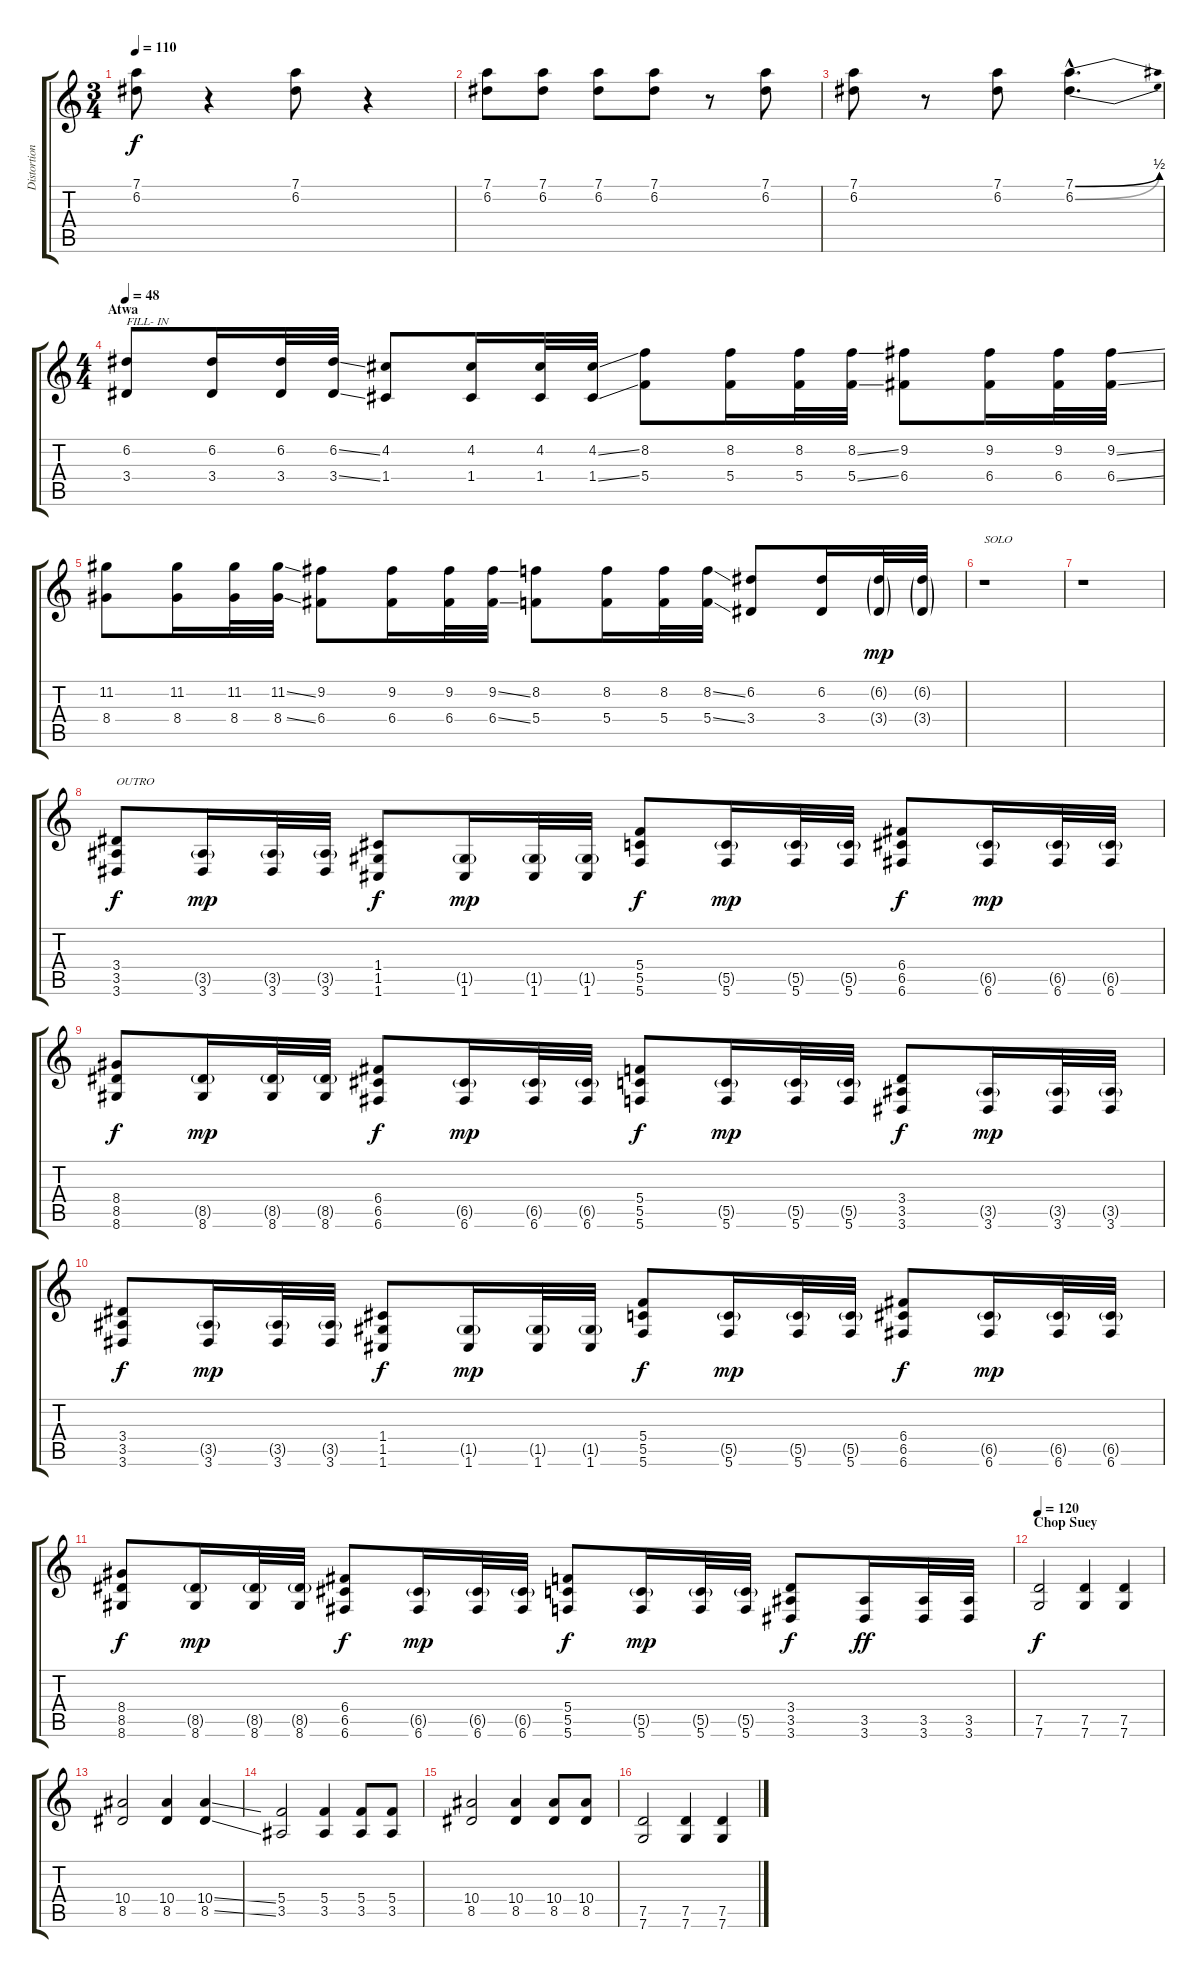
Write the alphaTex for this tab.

\track ("Distortion Guitar" "Distortion") {instrument distortionguitar}
\staff {score tabs}
\tuning (D4 A3 F3 C3 G2 C2) {hide}
\ts (3 4)
\tempo 110
\clef g2
\ks c
(7.1 6.2).8{dy f} r.4 (7.1 6.2).8 r.4 |
(7.1 6.2).8 (7.1 6.2).8 (7.1 6.2).8 (7.1 6.2).8 r.8 (7.1 6.2).8 |
(7.1 6.2).8 r.8 (7.1 6.2).8 (7.1{be (bend 0 0 60 2) hac} 6.2{be (bend 0 0 60 2) hac}).4{d} |
\ts (4 4)
\section ("" "Atwa")
\tempo 48
(6.2 3.4).8{txt "FILL- IN"} (6.2 3.4).16 (6.2 3.4).32 (6.2{ss} 3.4{ss}).32 (4.2 1.4).8 (4.2 1.4).16 (4.2 1.4).32 (4.2{ss} 1.4{ss}).32 (8.2 5.4).8 (8.2 5.4).16 (8.2 5.4).32 (8.2{ss} 5.4{ss}).32 (9.2 6.4).8 (9.2 6.4).16 (9.2 6.4).32 (9.2{ss} 6.4{ss}).32 |
(11.2 8.4).8 (11.2 8.4).16 (11.2 8.4).32 (11.2{ss} 8.4{ss}).32 (9.2 6.4).8 (9.2 6.4).16 (9.2 6.4).32 (9.2{ss} 6.4{ss}).32 (8.2 5.4).8 (8.2 5.4).16 (8.2 5.4).32 (8.2{ss} 5.4{ss}).32 (6.2 3.4).8 (6.2 3.4).16 (6.2{g} 3.4{g}).32{dy mp} (6.2{g} 3.4{g}).32 |
r.1{txt "SOLO"} |
r.1 |
(3.4 3.5 3.6).8{txt "OUTRO" dy f} (3.5{g} 3.6).16{dy mp} (3.5{g} 3.6).32 (3.5{g} 3.6).32 (1.4 1.5 1.6).8{dy f} (1.5{g} 1.6).16{dy mp} (1.5{g} 1.6).32 (1.5{g} 1.6).32 (5.4 5.5 5.6).8{dy f} (5.5{g} 5.6).16{dy mp} (5.5{g} 5.6).32 (5.5{g} 5.6).32 (6.4 6.5 6.6).8{dy f} (6.5{g} 6.6).16{dy mp} (6.5{g} 6.6).32 (6.5{g} 6.6).32 |
(8.4 8.5 8.6).8{dy f} (8.5{g} 8.6).16{dy mp} (8.5{g} 8.6).32 (8.5{g} 8.6).32 (6.4 6.5 6.6).8{dy f} (6.5{g} 6.6).16{dy mp} (6.5{g} 6.6).32 (6.5{g} 6.6).32 (5.4 5.5 5.6).8{dy f} (5.5{g} 5.6).16{dy mp} (5.5{g} 5.6).32 (5.5{g} 5.6).32 (3.4 3.5 3.6).8{dy f} (3.5{g} 3.6).16{dy mp} (3.5{g} 3.6).32 (3.5{g} 3.6).32 |
(3.4 3.5 3.6).8{dy f} (3.5{g} 3.6).16{dy mp} (3.5{g} 3.6).32 (3.5{g} 3.6).32 (1.4 1.5 1.6).8{dy f} (1.5{g} 1.6).16{dy mp} (1.5{g} 1.6).32 (1.5{g} 1.6).32 (5.4 5.5 5.6).8{dy f} (5.5{g} 5.6).16{dy mp} (5.5{g} 5.6).32 (5.5{g} 5.6).32 (6.4 6.5 6.6).8{dy f} (6.5{g} 6.6).16{dy mp} (6.5{g} 6.6).32 (6.5{g} 6.6).32 |
(8.4 8.5 8.6).8{dy f} (8.5{g} 8.6).16{dy mp} (8.5{g} 8.6).32 (8.5{g} 8.6).32 (6.4 6.5 6.6).8{dy f} (6.5{g} 6.6).16{dy mp} (6.5{g} 6.6).32 (6.5{g} 6.6).32 (5.4 5.5 5.6).8{dy f} (5.5{g} 5.6).16{dy mp} (5.5{g} 5.6).32 (5.5{g} 5.6).32 (3.4 3.5 3.6).8{dy f} (3.5 3.6).16{dy ff} (3.5 3.6).32 (3.5 3.6).32 |
\section ("" "Chop Suey")
\tempo 120
(7.5 7.6).2{dy f volume 16} (7.5 7.6).4 (7.5 7.6).4 |
(10.4 8.5).2 (10.4 8.5).4 (10.4{ss} 8.5{ss}).4 |
(5.4 3.5).2 (5.4 3.5).4 (5.4 3.5).8 (5.4 3.5).8 |
(10.4 8.5).2 (10.4 8.5).4 (10.4 8.5).8 (10.4 8.5).8 |
(7.5 7.6).2 (7.5 7.6).4 (7.5 7.6).4
